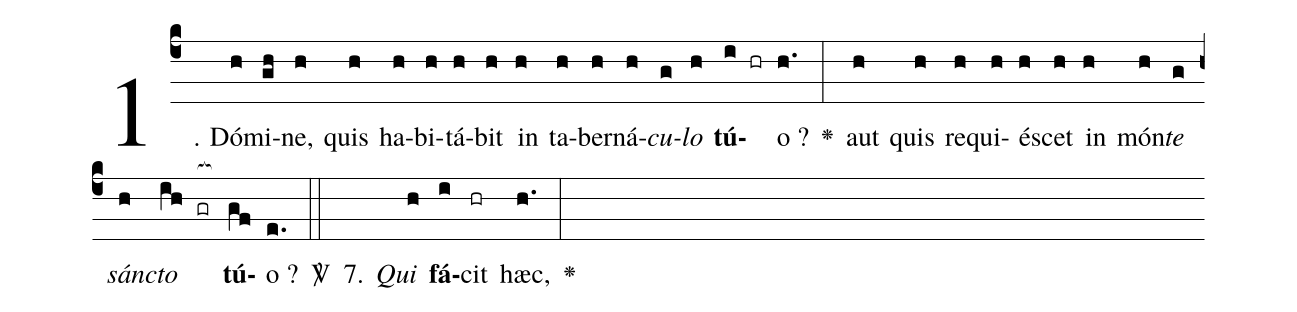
%%
(c4)
1.( )
Dó(h)mi(gh)ne,(h) quis(h) ha(h)bi(h)tá(h)bit(h) in(h) ta(h)ber(h)ná(h)<i>cu</i>(g)<i>lo</i>(h) <b>tú</b>(i hr)o ?(h.) <v>\greheightstar</v>(:)
aut(h) quis(h) re(h)qui(h)é(h)scet(h) in(h) món(h)<i>te</i>(g) <i>sán</i>(h)<i>cto</i>(ih gr[ocb:1{]) <b>tú</b>(gf[ocb:0}])o ?(e.)
<sp>V/</sp>(::)
7.( )
<i>Qui</i>(h) <b>fá</b>(i)cit(hr) hæc,(h.) <v>\greheightstar</v>(:)
